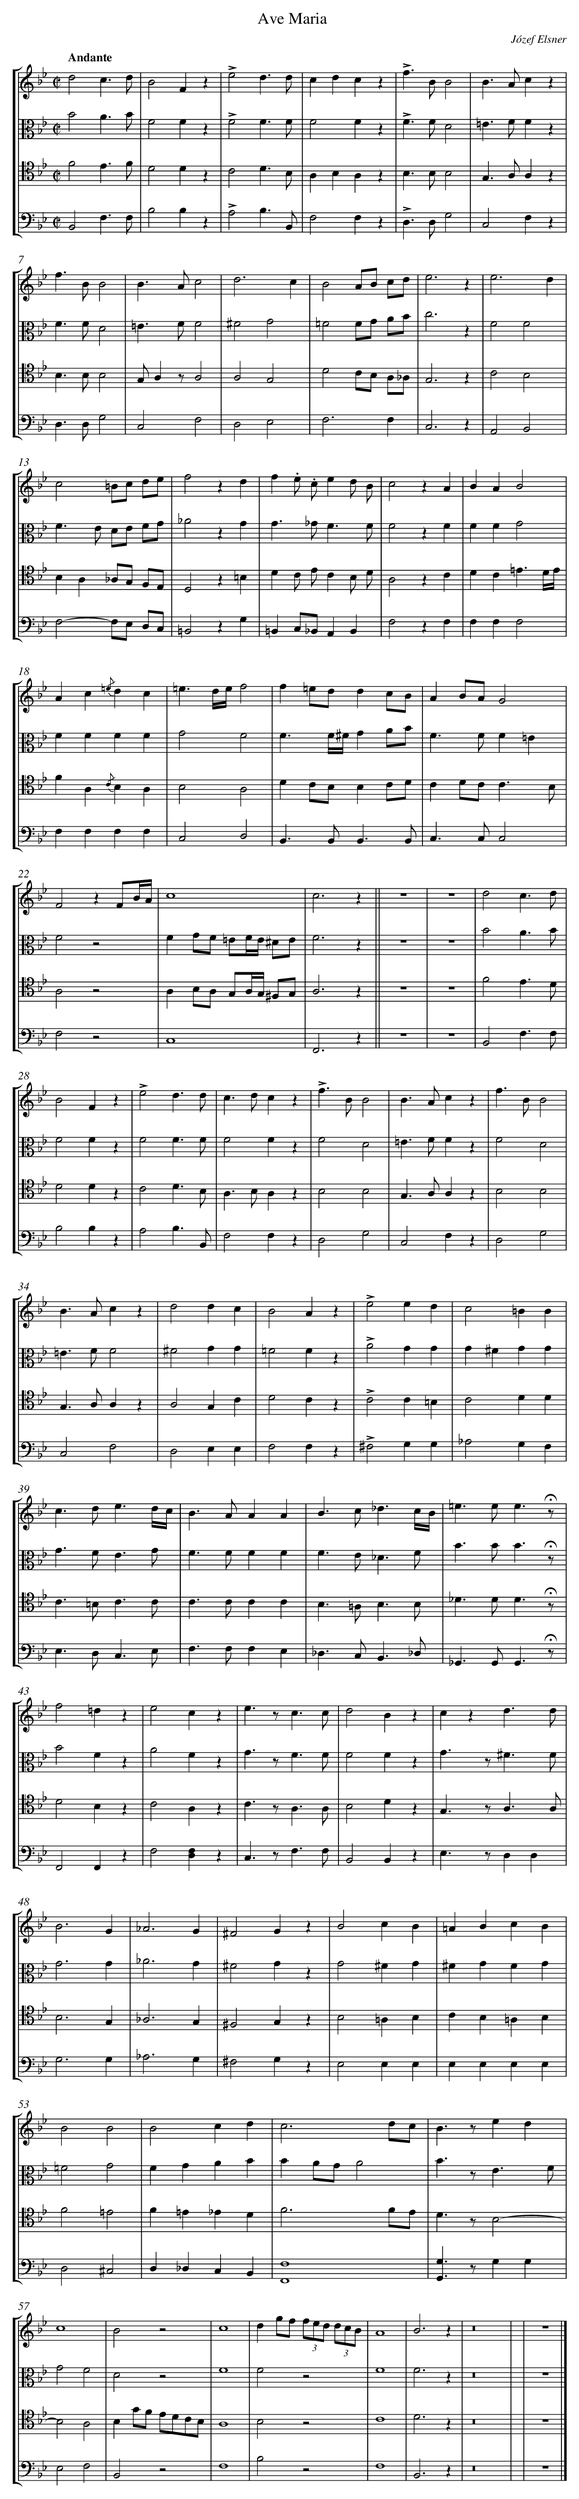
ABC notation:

X:1
T: Ave Maria
C: Józef Elsner
L: 1/4
M: C|
Q: "Andante"
%%staves [1 2 3 4]
V: 1
V: 2 clef=alto
V: 3 clef=tenor
V: 4 clef=bass
K: Bb
[V:1] d2c3/d/ |
[V:2] B2A3/B/ |
[V:3] F2E3/F/ |
[V:4] B,,2F,3/F,/ |
[V:1] B2Fz |
[V:2] F2Fz |
[V:3] D2Dz |
[V:4] B,2B,z |
[V:1] !accent!e2d3/d/ |
[V:2] !accent!F2F3/F/ |
[V:3] C2D3/B,/ |
[V:4] !accent!A,2B,3/B,,/ |
[V:1] cdcz |
[V:2] F2Fz |
[V:3] A,B,A,z |
[V:4] F,2F,z |
[V:1] !accent!f>BB2 |
[V:2] !accent!F>FD2 |
[V:3] B,>B,B,2 |
[V:4] !accent!D,>D,G,2 |
[V:1] B>Acz |
[V:2] =E>FFz |
[V:3] G,>A,A,z |
[V:4] C,2F,z |
[V:1] f>BB2 |
[V:2] F>FD2 |
[V:3] B,>B,B,2 |
[V:4] D,>D,G,2 |
[V:1] B>Ac2 |
[V:2] =E>FF2 |
[V:3] G,/A,z/A,2 |
[V:4] C,2F,2 |
[V:1] d3c |
[V:2] ^F2G2 |
[V:3] A,2G,2 |
[V:4] D,2E,2 |
[V:1] B2A/B/ c/d/ |
[V:2] =F2F/G/ A/B/ |
[V:3] D2C/B,/ A,/_A,/ |
[V:4] F,3F, |
[V:1] e3z |
[V:2] c3z |
[V:3] G,3z |
[V:4] C,3z |
[V:1] e3d |
[V:2] F2F2 |
[V:3] C2B,2 |
[V:4] A,,2B,,2 |
[V:1] c2=B/c/ d/e/ |
[V:2] F>E D/E/ F/G/ |
[V:3] B,A,_A,/G,/ F,/E,/ |
[V:4] F,2-F,/E,/ D,/C,/ |
[V:1] f2zd |
[V:2] _A2zG |
[V:3] D,2z=B, |
[V:4] =B,,2zG, |
[V:1] f.e/ .c/ed/ B/ |
[V:2] G>_GF3/F/ |
[V:3] DC/ E/CB,/ D/ |
[V:4] =B,,C,/_B,,/A,,B,, |
[V:1] c2zA |
[V:2] F2zF |
[V:3] A,2zC |
[V:4] F,2zF, |
[V:1] BAB2 |
[V:2] FFG2 |
[V:3] DC=E3/D//E// |
[V:4] F,F,F,2 |
[V:1] Ac{/=e}dc |
[V:2] FFFF |
[V:3] FA,{/C}B,A, |
[V:4] F,F,F,F, |
[V:1] =e3/d//e//f2 |
[V:2] G2F2 |
[V:3] B,2A,2 |
[V:4] C,2D,2 |
[V:1] f=e/d/dc/B/ |
[V:2] F3/F//^F//GA/B/ |
[V:3] DC/B,/B,C/D/ |
[V:4] B,,>B,,B,,3/B,,/ |
[V:1] AB/A/G2 |
[V:2] F>FF=E |
[V:3] CD/C<CB,/ |
[V:4] C,>C,C,2 |
[V:1] F2zF/B//A// |
[V:2] F2z2 |
[V:3] A,2z2 |
[V:4] F,2z2 |
[V:1] c4 |
[V:2] FG/F/ =E/F//E// ^D/E/ |
[V:3] A,B,/A,/ G,/A,//G,// ^F,/G,/ |
[V:4] C,4 |
[V:1] c3z ||
[V:2] F3z ||
[V:3] A,3z ||
[V:4] F,,3z ||
[V:1] z4 |
[V:2] z4 |
[V:3] z4 |
[V:4] z4 |
[V:1] z4 |
[V:2] z4 |
[V:3] z4 |
[V:4] z4 |
[V:1] d2c3/d/ |
[V:2] B2A3/B/ |
[V:3] F2E3/D/ |
[V:4] B,,2F,3/F,/ |
[V:1] B2Fz |
[V:2] F2Fz |
[V:3] D2Dz |
[V:4] B,2B,z |
[V:1] !accent!e2d3/d/ |
[V:2] F2F3/F/ |
[V:3] C2D3/B,/ |
[V:4] A,2B,3/B,,/ |
[V:1] c>dcz |
[V:2] F2Fz |
[V:3] A,>B,A,z |
[V:4] F,2F,z |
[V:1] !accent!f>BB2 |
[V:2] F2D2 |
[V:3] B,2B,2 |
[V:4] D,2G,2 |
[V:1] B>Acz |
[V:2] =E>FFz |
[V:3] G,>A,A,z |
[V:4] C,2F,z |
[V:1] f>BB2 |
[V:2] F2D2 |
[V:3] B,2B,2 |
[V:4] D,2G,2 |
[V:1] B>Acz |
[V:2] =E>FF2 |
[V:3] G,>A,A,z |
[V:4] C,2F,2 |
[V:1] d2dc |
[V:2] ^F2GG |
[V:3] A,2G,C |
[V:4] D,2E,E, |
[V:1] B2Az |
[V:2] =F2Fz |
[V:3] D2Cz |
[V:4] F,2F,z |
[V:1] !accent!e2ed |
[V:2] !accent!A2GG |
[V:3] !accent!C2C=B, |
[V:4] !accent!^F,2G,G, |
[V:1] c2=BB |
[V:2] G^FGG |
[V:3] C2DD |
[V:4] _A,2G,F, |
[V:1] c>de3/d//c// |
[V:2] G>FE3/G/ |
[V:3] C>=B,C3/C/ |
[V:4] E,>D,C,3/E,/ |
[V:1] B>AAA |
[V:2] F>FFF |
[V:3] C>CCC |
[V:4] F,>F,F,E, |
[V:1] B>c_d3/c//B// |
[V:2] F>E_D3/F/ |
[V:3] B,>=A,B,3/B,/ |
[V:4] _D,>C,B,,3/_D,/ |
[V:1] =e>ee3/!fermata!z/ |
[V:2] B>BB3/!fermata!z/ |
[V:3] _D>DD3/!fermata!z/ |
[V:4] _G,,>G,,G,,3/!fermata!z/ |
[V:1] f2=dz |
[V:2] B2Fz |
[V:3] D2B,z |
[V:4] F,,2F,,z |
[V:1] e2cz |
[V:2] A2Fz |
[V:3] C2A,z |
[V:4] F,2[F,D,]z |
[V:1] e>zc3/c/ |
[V:2] G>zF3/F/ |
[V:3] C>zA,3/A,/ |
[V:4] C,>zF,3/F,/ |
[V:1] d2Bz |
[V:2] F2Fz |
[V:3] B,2Dz |
[V:4] B,,2B,,z |
[V:1] czd3/d/ |
[V:2] G>z^F3/F/ |
[V:3] G,>zA,3/A,/ |
[V:4] E,>zD,D, |
[V:1] B3G |
[V:2] G3G |
[V:3] B,3G, |
[V:4] G,3G, |
[V:1] _A3G |
[V:2] _A3G |
[V:3] _A,3G, |
[V:4] _A,3G, |
[V:1] ^F2Gz |
[V:2] ^F2Gz |
[V:3] ^F,2G,z |
[V:4] ^F,2G,z |
[V:1] B2cB |
[V:2] G2^FG |
[V:3] B,2=A,B, |
[V:4] E,2E,E, |
[V:1] =ABcB |
[V:2] ^FGFG |
[V:3] CB,=A,B, |
[V:4] E,E,E,E, |
[V:1] B2B2 |
[V:2] =F2G2 |
[V:3] F2=E2 |
[V:4] D,2^C,2 |
[V:1] B2cd |
[V:2] FGAB |
[V:3] F=E_ED |
[V:4] D,_D,C,B,, |
[V:1] c3d/c/ |
[V:2] BA/G/A2 |
[V:3] F3F/E/ |
[V:4] [F,,4F,4] |
[V:1] B>zed |
[V:2] B>zE3/F/ |
[V:3] D>zB,2- |
[V:4] [G,,G,]>zG,G, |
[V:1] c4 |
[V:2] G2F2 |
[V:3] B,2A,2 |
[V:4] E,2F,2 |
[V:1] B2z2 |
[V:2] D2z2 |
[V:3] B,G/F/ E/D/C/B,/ |
[V:4] B,,2z2 |
[V:1] c4 |
[V:2] F4 |
[V:3] A,4 |
[V:4] F,4 |
[V:1] dg/f/ (3f/e/d/ (3d/c/B/ |
[V:2] F2z2 |
[V:3] B,2z2 |
[V:4] B,2z2 |
[V:1] A4 |
[V:2] F4 |
[V:3] C4 |
[V:4] F,4 |
[V:1] B3z |
[V:2] F3z |
[V:3] D3z |
[V:4] B,,3z |
[V:1] z8 |
[V:2] z8 |
[V:3] z8 |
[V:4] z8 |
[V:1]  |
[V:2]  |
[V:3]  |
[V:4]  |
[V:1] z4 |]
[V:2] z4 |]
[V:3] z4 |]
[V:4] z4 |]
